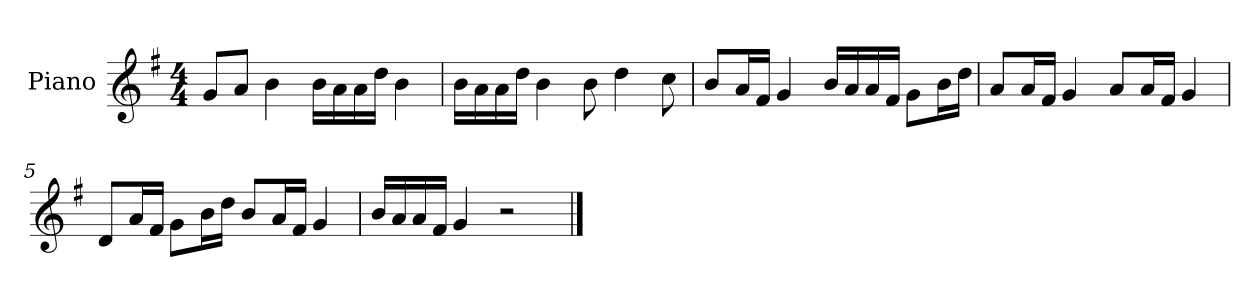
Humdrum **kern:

**kern
*part1
*staff1
*I"Piano
*I'P-no
*clefG2
*k[f#]
*M4/4
*MM90
=1
8g/L
8a/J
4b\
16b\LL
16a\
16a\
16dd\JJ
4b\
=2
16b\LL
16a\
16a\
16dd\JJ
4b\
8b\
4dd\
8cc\
=3
8b/L
16a/L
16f#/JJ
4g/
16b/LL
16a/
16a/
16f#/JJ
8g\L
16b\L
16dd\JJ
=4
8a/L
16a/L
16f#/JJ
4g/
8a/L
16a/L
16f#/JJ
4g/
!!LO:LB:g=z
=5
8d/L
16a/L
16f#/JJ
8g\L
16b\L
16dd\JJ
8b/L
16a/L
16f#/JJ
4g/
=6
16b/LL
16a/
16a/
16f#/JJ
4g/
2r
==
*-
